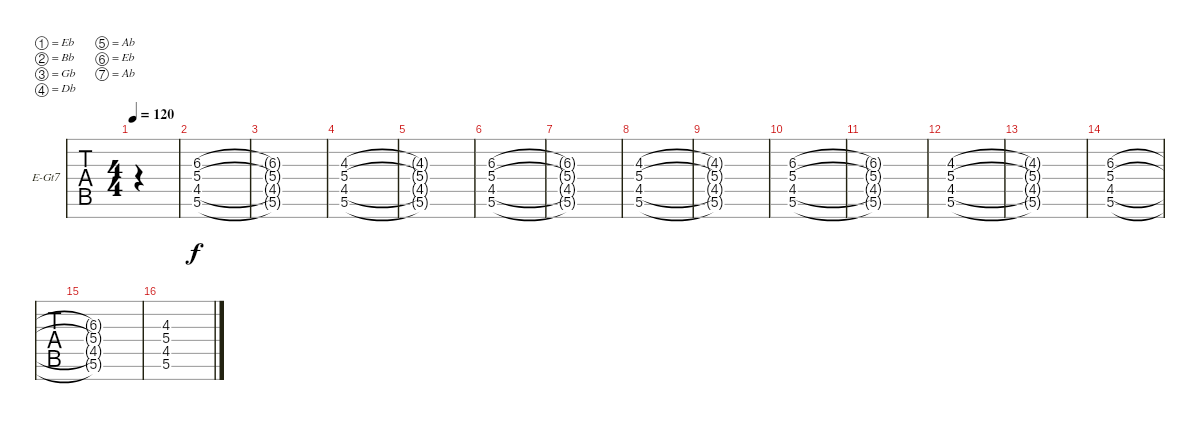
\defaultSystemsLayout 4
\bracketExtendMode groupsimilarinstruments
\firstSystemTrackNameOrientation horizontal
\otherSystemsTrackNameOrientation horizontal
\track ("Lukas" "E-Gt7") {instrument distortionguitar}
\staff {tabs}
\tuning (Eb4 Bb3 Gb3 Db3 Ab2 Eb2 Ab1)
\ts (4 4)
\tempo 120
\clef g2
\scale
0.473282
\ks c
|
\scale
0.263359 (6.3 5.4 4.5 5.6).1 |
\scale
0.263359 (6.3{t} 5.4{t} 4.5{t} 5.6{t}).1 |
\scale
0.333333 (4.3 5.4 4.5 5.6).1 |
\scale
0.333333 (4.3{t} 5.4{t} 4.5{t} 5.6{t}).1 |
\scale
0.333333 (6.3 5.4 4.5 5.6).1 |
\scale
0.333333 (6.3{t} 5.4{t} 4.5{t} 5.6{t}).1 |
\scale
0.333333 (4.3 5.4 4.5 5.6).1 |
\scale
0.333333 (4.3{t} 5.4{t} 4.5{t} 5.6{t}).1 |
\scale
0.333333 (6.3 5.4 4.5 5.6).1 |
\scale
0.333333 (6.3{t} 5.4{t} 4.5{t} 5.6{t}).1 |
\scale
0.333333 (4.3 5.4 4.5 5.6).1 |
\scale
0.333333 (4.3{t} 5.4{t} 4.5{t} 5.6{t}).1 |
\scale
0.333333 (6.3 5.4 4.5 5.6).1 |
\scale
0.333333 (6.3{t} 5.4{t} 4.5{t} 5.6{t}).1 |
\scale
0.333333 (4.3 5.4 4.5 5.6).1
